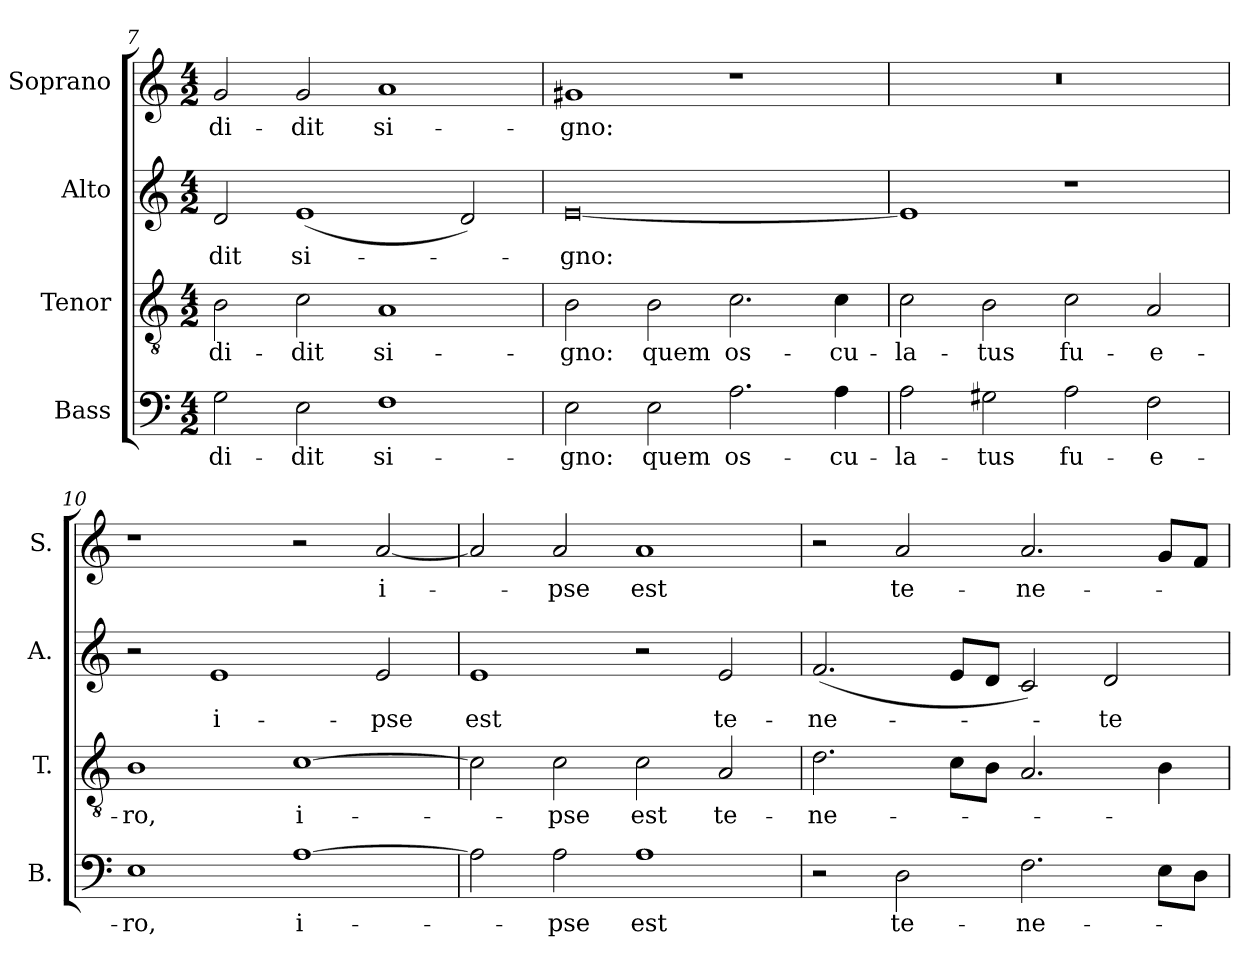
**kern	**text	**kern	**text	**kern	**text	**kern	**text
*part4	*part4	*part3	*part3	*part2	*part2	*part1	*part1
*staff4	*staff4	*staff3	*staff3	*staff2	*staff2	*staff1	*staff1
*I"Bass	*	*I"Tenor	*	*I"Alto	*	*I"Soprano	*
*I'B.	*	*I'T.	*	*I'A.	*	*I'S.	*
*clefF4	*	*clefGv2	*	*clefG2	*	*clefG2	*
*	*	*ITrd7c12	*	*	*	*	*
*k[]	*	*k[]	*	*k[]	*	*k[]	*
*C:	*	*C:	*	*C:	*	*C:	*
*M4/2	*	*M4/2	*	*M4/2	*	*M4/2	*
=7	=7	=7	=7	=7	=7	=7	=7
!	!LO:LY:b:color=#000000	!	!	!	!	!	!
!	!	!	!LO:LY:b:color=#000000	!	!	!	!
!	!	!	!	!	!LO:LY:b:color=#000000	!	!
!	!	!	!	!	!	!	!LO:LY:b:color=#000000
2Gi\	-di-	2BBi\	-di-	2di/	-dit	2gi/	-di-
!	!LO:LY:b:color=#000000	!	!	!	!	!	!
!	!	!	!LO:LY:b:color=#000000	!	!	!	!
!	!	!	!	!	!LO:LY:b:color=#000000	!	!
!	!	!	!	!	!	!	!LO:LY:b:color=#000000
2Ei\	-dit	2Ci\	-dit	(1ei	si-	2gi/	-dit
!	!LO:LY:b:color=#000000	!	!	!	!	!	!
!	!	!	!LO:LY:b:color=#000000	!	!	!	!
!	!	!	!	!	!	!	!LO:LY:b:color=#000000
1Fi	si-	1AAi	si-	.	.	1ai	si-
.	.	.	.	2di/)	.	.	.
=8	=8	=8	=8	=8	=8	=8	=8
!	!LO:LY:b:color=#000000	!	!	!	!	!	!
!	!	!	!LO:LY:b:color=#000000	!	!	!	!
!	!	!	!	!	!LO:LY:b:color=#000000	!	!
!	!	!	!	!	!	!	!LO:LY:b:color=#000000
2Ei\	-gno:	2BBi\	-gno:	[0ei	-gno:	1g#Xi	-gno:
!	!LO:LY:b:color=#000000	!	!	!	!	!	!
!	!	!	!LO:LY:b:color=#000000	!	!	!	!
2Ei\	quem	2BBi\	quem	.	.	.	.
!	!LO:LY:b:color=#000000	!	!	!	!	!	!
!	!	!	!LO:LY:b:color=#000000	!	!	!	!
2.Ai\	os-	2.Ci\	os-	.	.	1r	.
!	!LO:LY:b:color=#000000	!	!	!	!	!	!
!	!	!	!LO:LY:b:color=#000000	!	!	!	!
4Ai\	-cu-	4Ci\	-cu-	.	.	.	.
!!LO:LB:g=z
=9	=9	=9	=9	=9	=9	=9	=9
!	!LO:LY:b:color=#000000	!	!	!	!	!	!
!	!	!	!LO:LY:b:color=#000000	!	!	!LO:N:vis=1	!
2Ai\	-la-	2Ci\	-la-	1ei]	.	0r	.
!	!LO:LY:b:color=#000000	!	!	!	!	!	!
!	!	!	!LO:LY:b:color=#000000	!	!	!	!
2G#Xi\	-tus	2BBi\	-tus	.	.	.	.
!	!LO:LY:b:color=#000000	!	!	!	!	!	!
!	!	!	!LO:LY:b:color=#000000	!	!	!	!
2Ai\	fu-	2Ci\	fu-	1r	.	.	.
!	!LO:LY:b:color=#000000	!	!	!	!	!	!
!	!	!	!LO:LY:b:color=#000000	!	!	!	!
2Fi\	-e-	2AAi/	-e-	.	.	.	.
=10	=10	=10	=10	=10	=10	=10	=10
!	!LO:LY:b:color=#000000	!	!	!	!	!	!
!	!	!	!LO:LY:b:color=#000000	!	!	!	!
1Ei	-ro,	1BBi	-ro,	2r	.	1r	.
!	!	!	!	!	!LO:LY:b:color=#000000	!	!
.	.	.	.	1ei	i-	.	.
!	!LO:LY:b:color=#000000	!	!	!	!	!	!
!	!	!	!LO:LY:b:color=#000000	!	!	!	!
[1Ai	i-	[1Ci	i-	.	.	2r	.
!	!	!	!	!	!LO:LY:b:color=#000000	!	!
!	!	!	!	!	!	!	!LO:LY:b:color=#000000
.	.	.	.	2ei/	-pse	[2ai/	i-
=11	=11	=11	=11	=11	=11	=11	=11
!	!	!	!	!	!LO:LY:b:color=#000000	!	!
2Ai\]	.	2Ci\]	.	1ei	est	2ai/]	.
!	!LO:LY:b:color=#000000	!	!	!	!	!	!
!	!	!	!LO:LY:b:color=#000000	!	!	!	!
!	!	!	!	!	!	!	!LO:LY:b:color=#000000
2Ai\	-pse	2Ci\	-pse	.	.	2ai/	-pse
!	!LO:LY:b:color=#000000	!	!	!	!	!	!
!	!	!	!LO:LY:b:color=#000000	!	!	!	!
!	!	!	!	!	!	!	!LO:LY:b:color=#000000
1Ai	est	2Ci\	est	2r	.	1ai	est
!	!	!	!LO:LY:b:color=#000000	!	!	!	!
!	!	!	!	!	!LO:LY:b:color=#000000	!	!
.	.	2AAi/	te-	2ei/	te-	.	.
=12	=12	=12	=12	=12	=12	=12	=12
!	!	!	!LO:LY:b:color=#000000	!	!	!	!
!	!	!	!	!	!LO:LY:b:color=#000000	!	!
2r	.	2.Di\	-ne-	(2.fi/	-ne-	2r	.
!	!LO:LY:b:color=#000000	!	!	!	!	!	!
!	!	!	!	!	!	!	!LO:LY:b:color=#000000
2Di\	te-	.	.	.	.	2ai/	te-
.	.	8Ci\L	.	8ei/L	.	.	.
.	.	8BBi\J	.	8di/J	.	.	.
!	!LO:LY:b:color=#000000	!	!	!	!	!	!
!	!	!	!	!	!	!	!LO:LY:b:color=#000000
2.Fi\	-ne-	2.AAi/	.	2ci/)	.	2.ai/	-ne-
!	!	!	!	!	!LO:LY:b:color=#000000	!	!
.	.	.	.	2di/	-te	.	.
8Ei\L	.	4BBi\	.	.	.	8gi/L	.
8Di\J	.	.	.	.	.	8fi/J	.
=	=	=	=	=	=	=	=
*-	*-	*-	*-	*-	*-	*-	*-
